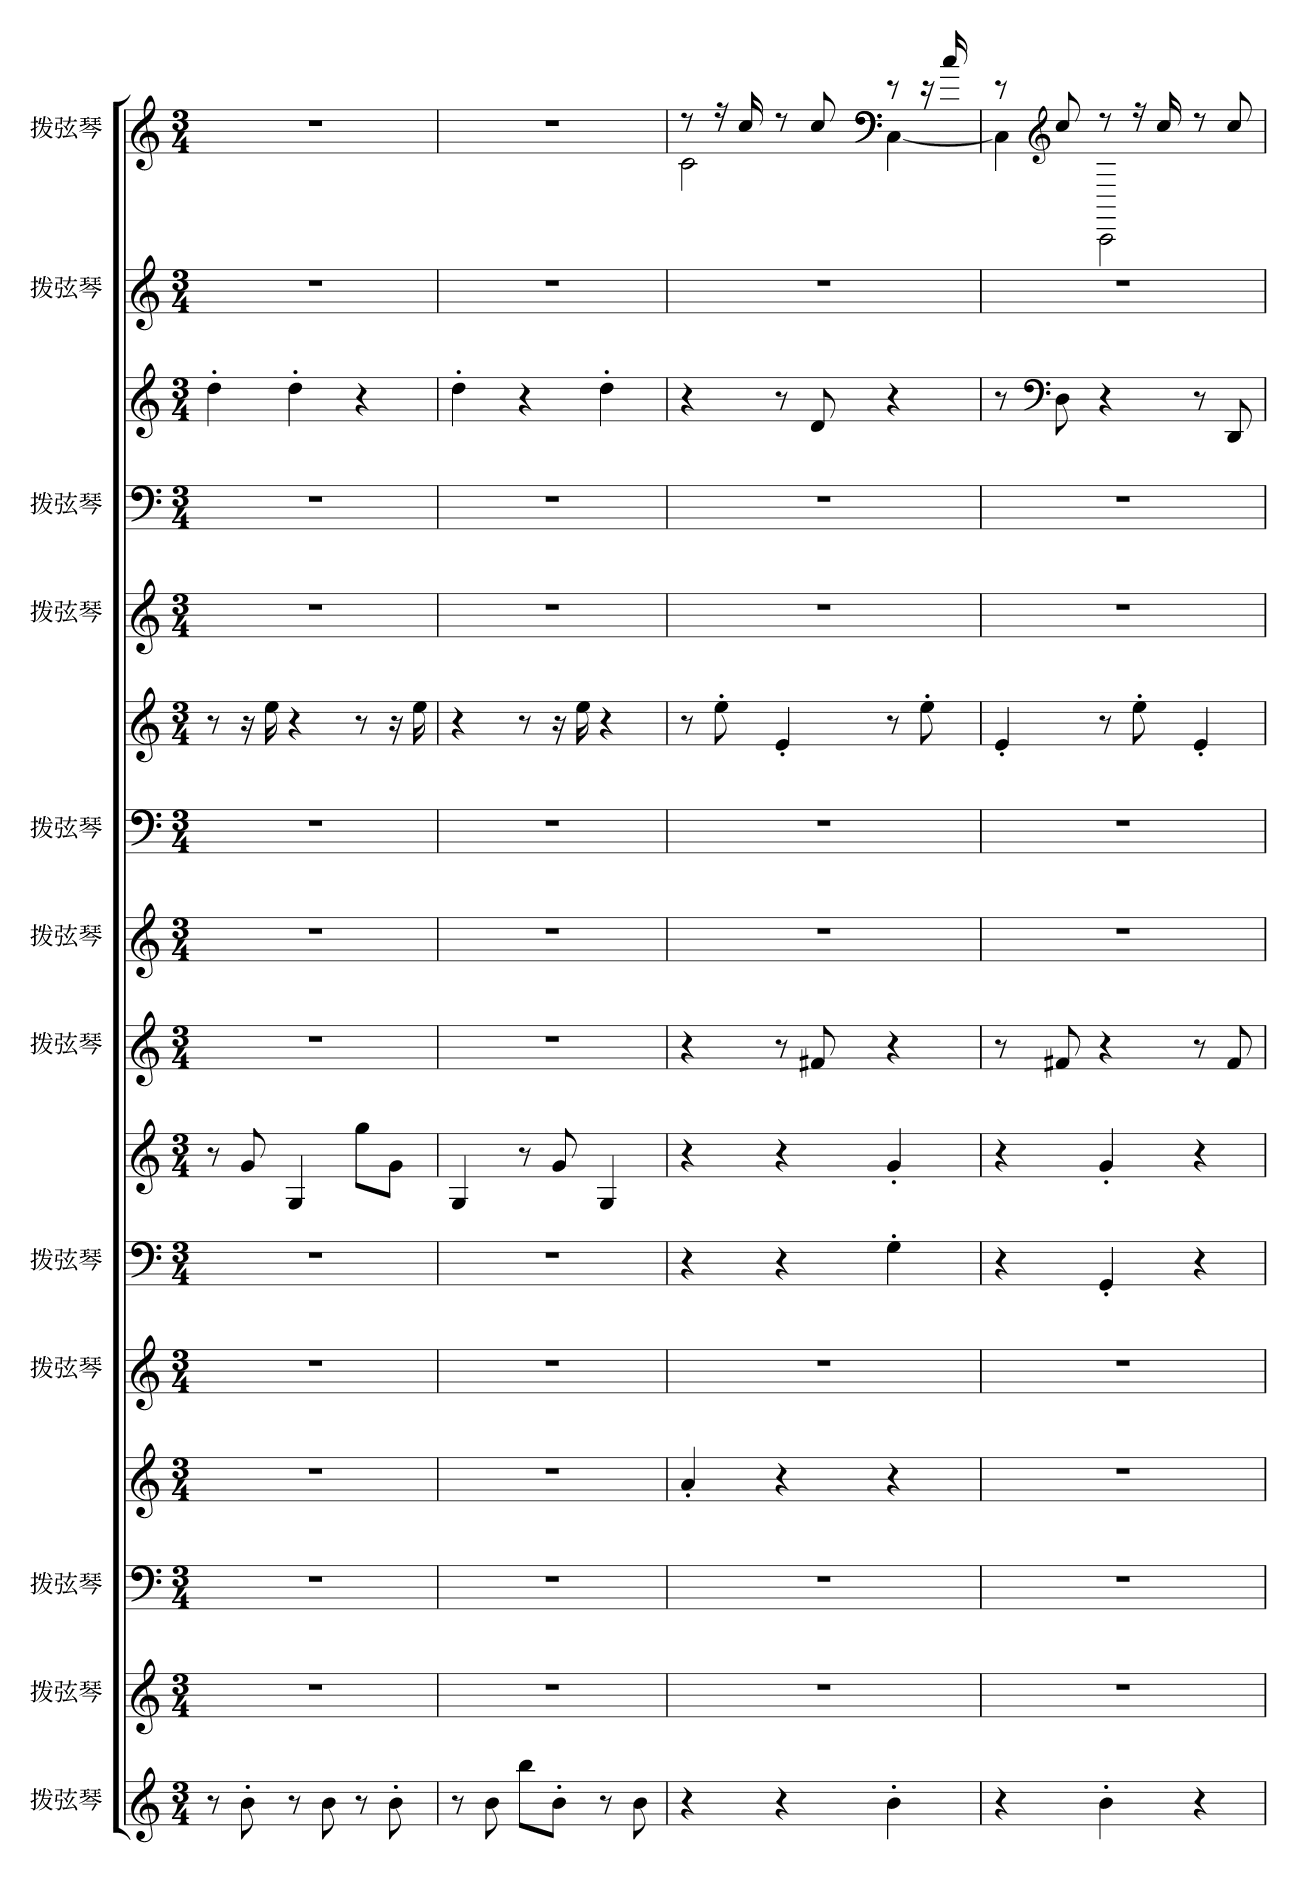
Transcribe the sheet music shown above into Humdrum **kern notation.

**kern	**kern	**kern	**kern	**kern	**kern	**kern	**kern	**kern	**kern	**kern	**kern	**kern	**kern	**kern	**kern
*part12	*part11	*part10	*part10	*part9	*part8	*part8	*part7	*part6	*part5	*part5	*part4	*part3	*part3	*part2	*part1
*staff16	*staff15	*staff14	*staff13	*staff12	*staff11	*staff10	*staff9	*staff8	*staff7	*staff6	*staff5	*staff4	*staff3	*staff2	*staff1
*I"拨弦琴	*I"拨弦琴	*I"拨弦琴	*	*I"拨弦琴	*I"拨弦琴	*	*I"拨弦琴	*I"拨弦琴	*I"拨弦琴	*	*I"拨弦琴	*I"拨弦琴	*	*I"拨弦琴	*I"拨弦琴
*clefG2	*clefG2	*clefF4	*clefG2	*clefG2	*clefF4	*clefG2	*clefG2	*clefG2	*clefF4	*clefG2	*clefG2	*clefF4	*clefG2	*clefG2	*clefG2
*k[]	*k[]	*k[]	*k[]	*k[]	*k[]	*k[]	*k[]	*k[]	*k[]	*k[]	*k[]	*k[]	*k[]	*k[]	*k[]
*M3/4	*M3/4	*M3/4	*M3/4	*M3/4	*M3/4	*M3/4	*M3/4	*M3/4	*M3/4	*M3/4	*M3/4	*M3/4	*M3/4	*M3/4	*M3/4
*MM111	*MM111	*MM111	*MM111	*MM111	*MM111	*MM111	*MM111	*MM111	*MM111	*MM111	*MM111	*MM111	*MM111	*MM111	*MM111
=1	=1	=1	=1	=1	=1	=1	=1	=1	=1	=1	=1	=1	=1	=1	=1
8r	2.r	2.r	2.r	2.r	2.r	8r	2.r	2.r	2.r	8r	2.r	2.r	4dd'\	2.r	2.r
8b'\	.	.	.	.	.	8g/	.	.	.	16r	.	.	.	.	.
.	.	.	.	.	.	.	.	.	.	16ee\	.	.	.	.	.
8r	.	.	.	.	.	4G/	.	.	.	4r	.	.	4dd'\	.	.
8b\	.	.	.	.	.	.	.	.	.	.	.	.	.	.	.
8r	.	.	.	.	.	8gg\L	.	.	.	8r	.	.	4r	.	.
8b'\	.	.	.	.	.	8g\J	.	.	.	16r	.	.	.	.	.
.	.	.	.	.	.	.	.	.	.	16ee\	.	.	.	.	.
=2	=2	=2	=2	=2	=2	=2	=2	=2	=2	=2	=2	=2	=2	=2	=2
8r	2.r	2.r	2.r	2.r	2.r	4G/	2.r	2.r	2.r	4r	2.r	2.r	4dd'\	2.r	2.r
8b\	.	.	.	.	.	.	.	.	.	.	.	.	.	.	.
8bb\L	.	.	.	.	.	8r	.	.	.	8r	.	.	4r	.	.
8b'\J	.	.	.	.	.	8g/	.	.	.	16r	.	.	.	.	.
.	.	.	.	.	.	.	.	.	.	16ee\	.	.	.	.	.
8r	.	.	.	.	.	4G/	.	.	.	4r	.	.	4dd'\	.	.
8b\	.	.	.	.	.	.	.	.	.	.	.	.	.	.	.
=3	=3	=3	=3	=3	=3	=3	=3	=3	=3	=3	=3	=3	=3	=3	=3
*	*	*	*	*	*	*	*	*	*	*	*	*	*	*	*^
4r	2.r	2.r	4a'/	2.r	4r	4r	4r	2.r	2.r	8r	2.r	2.r	4r	2.r	8r	2c\
.	.	.	.	.	.	.	.	.	.	8ee'\	.	.	.	.	16r	.
.	.	.	.	.	.	.	.	.	.	.	.	.	.	.	16cc/	.
4r	.	.	4r	.	4r	4r	8r	.	.	4e'/	.	.	8r	.	8r	.
.	.	.	.	.	.	.	8f#X/	.	.	.	.	.	8d/	.	8cc/	.
*	*	*	*	*	*	*	*	*	*	*	*	*	*	*	*clefF4	*
4b'\	.	.	4r	.	4G'\	4g'/	4r	.	.	8r	.	.	4r	.	8r	[4C\
.	.	.	.	.	.	.	.	.	.	8ee'\	.	.	.	.	16r	.
.	.	.	.	.	.	.	.	.	.	.	.	.	.	.	16cc/	.
=4	=4	=4	=4	=4	=4	=4	=4	=4	=4	=4	=4	=4	=4	=4	=4	=4
4r	2.r	2.r	2.r	2.r	4r	4r	8r	2.r	2.r	4e'/	2.r	2.r	8r	2.r	8r	4C\]
*	*	*	*	*	*	*	*	*	*	*	*	*	*clefF4	*	*clefG2	*
.	.	.	.	.	.	.	8f#X/	.	.	.	.	.	8D\	.	8cc/	.
4b'\	.	.	.	.	4GG'/	4g'/	4r	.	.	8r	.	.	4r	.	8r	2CC\
.	.	.	.	.	.	.	.	.	.	8ee'\	.	.	.	.	16r	.
.	.	.	.	.	.	.	.	.	.	.	.	.	.	.	16cc/	.
4r	.	.	.	.	4r	4r	8r	.	.	4e'/	.	.	8r	.	8r	.
.	.	.	.	.	.	.	8f#/	.	.	.	.	.	8DD/	.	8cc/	.
*	*	*	*	*	*	*	*	*	*	*	*	*	*	*	*v	*v
=	=	=	=	=	=	=	=	=	=	=	=	=	=	=	=
*-	*-	*-	*-	*-	*-	*-	*-	*-	*-	*-	*-	*-	*-	*-	*-
